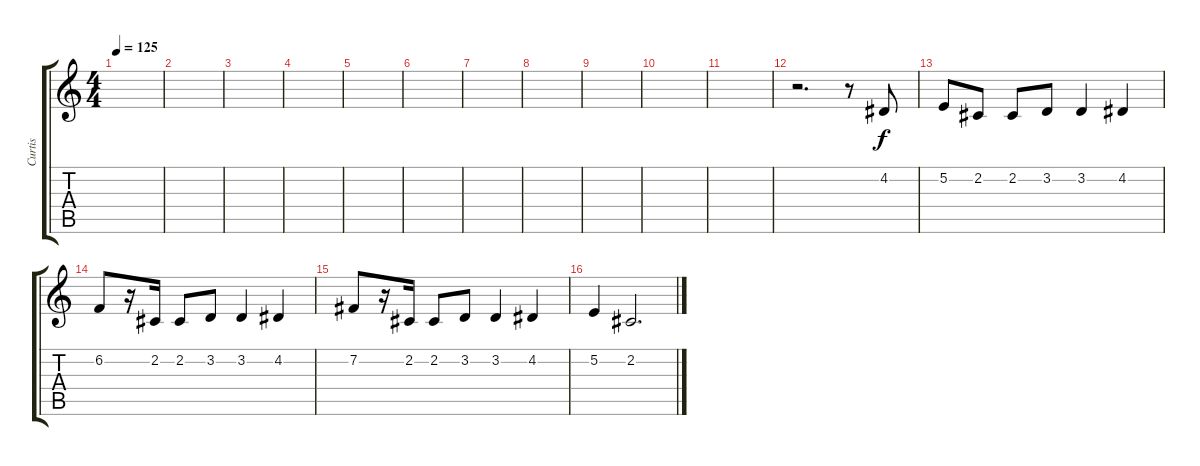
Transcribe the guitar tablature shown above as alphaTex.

\track ("Curtis" "Curtis") {instrument baritonesax}
\staff {score tabs}
\tuning (E4 B3 G3 D3 A2 E2) {hide}
\ts (4 4)
\tempo 125
\clef g2
\ks c
|
|
|
|
|
|
|
|
|
|
|
r.2{d} r.8 4.2.8 |
5.2.8 2.2.8 2.2.8 3.2.8 3.2.4 4.2.4 |
6.2.8 r.16 2.2.16 2.2.8 3.2.8 3.2.4 4.2.4 |
7.2.8 r.16 2.2.16 2.2.8 3.2.8 3.2.4 4.2.4 |
5.2.4 2.2.2{d}
